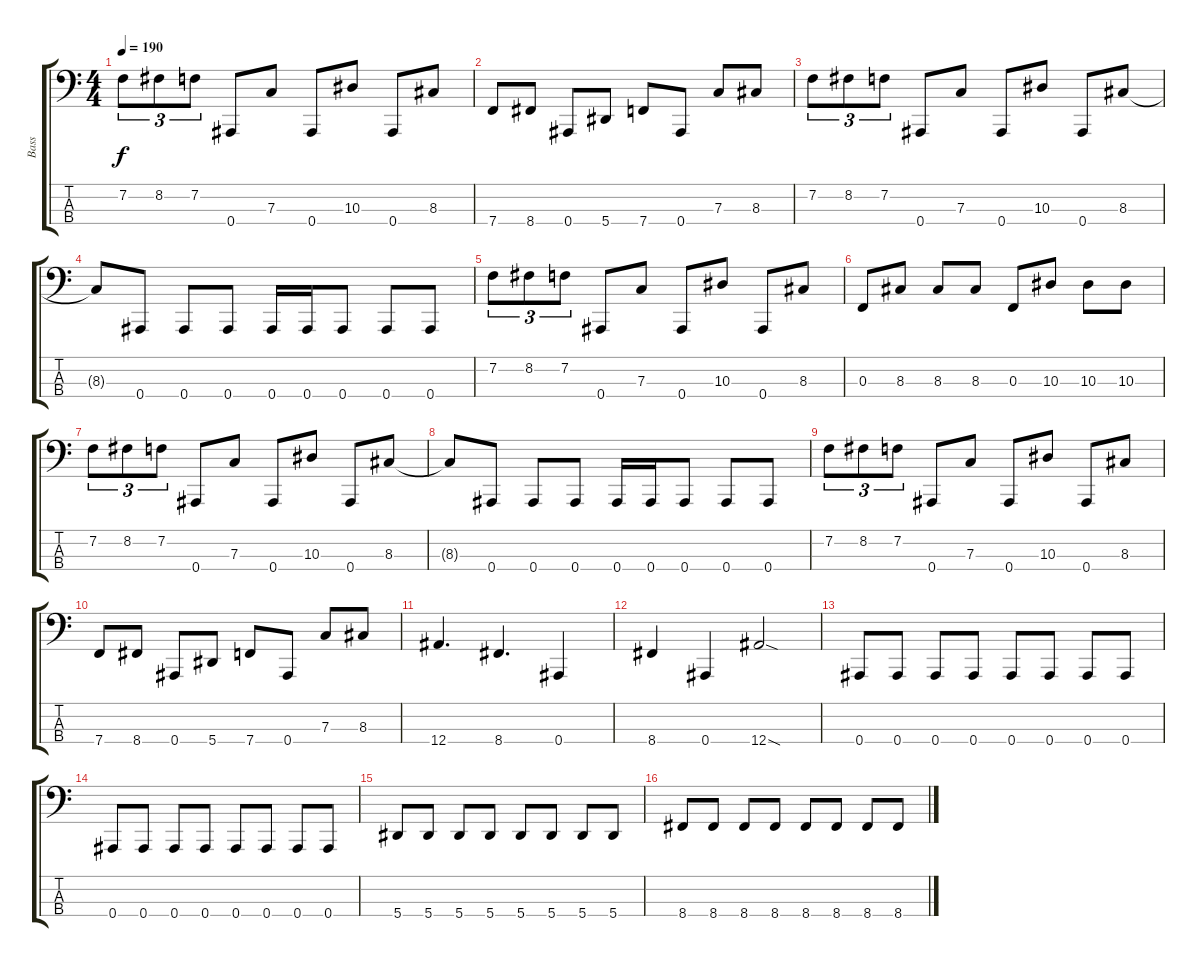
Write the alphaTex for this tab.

\track ("Bass" "Bass") {instrument electricbasspick}
\staff {score tabs}
\tuning (Eb2 Bb1 F1 Bb0) {hide}
\ts (4 4)
\tempo 190
\clef f4
\ks c
7.2.8{tu (3 2) dy f} 8.2.8{tu (3 2)} 7.2.8{tu (3 2)} 0.4.8 7.3.8 0.4.8 10.3.8 0.4.8 8.3.8 |
7.4.8 8.4.8 0.4.8 5.4.8 7.4.8 0.4.8 7.3.8 8.3.8 |
7.2.8{tu (3 2)} 8.2.8{tu (3 2)} 7.2.8{tu (3 2)} 0.4.8 7.3.8 0.4.8 10.3.8 0.4.8 8.3.8 |
8.3{t}.8 0.4.8 0.4.8 0.4.8 0.4.16 0.4.16 0.4.8 0.4.8 0.4.8 |
7.2.8{tu (3 2)} 8.2.8{tu (3 2)} 7.2.8{tu (3 2)} 0.4.8 7.3.8 0.4.8 10.3.8 0.4.8 8.3.8 |
0.3.8 8.3.8 8.3.8 8.3.8 0.3.8 10.3.8 10.3.8 10.3.8 |
7.2.8{tu (3 2)} 8.2.8{tu (3 2)} 7.2.8{tu (3 2)} 0.4.8 7.3.8 0.4.8 10.3.8 0.4.8 8.3.8 |
8.3{t}.8 0.4.8 0.4.8 0.4.8 0.4.16 0.4.16 0.4.8 0.4.8 0.4.8 |
7.2.8{tu (3 2)} 8.2.8{tu (3 2)} 7.2.8{tu (3 2)} 0.4.8 7.3.8 0.4.8 10.3.8 0.4.8 8.3.8 |
7.4.8 8.4.8 0.4.8 5.4.8 7.4.8 0.4.8 7.3.8 8.3.8 |
12.4.4{d} 8.4.4{d} 0.4.4 |
8.4.4 0.4.4 12.4{sod}.2 |
0.4.8 0.4.8 0.4.8 0.4.8 0.4.8 0.4.8 0.4.8 0.4.8 |
0.4.8 0.4.8 0.4.8 0.4.8 0.4.8 0.4.8 0.4.8 0.4.8 |
5.4.8 5.4.8 5.4.8 5.4.8 5.4.8 5.4.8 5.4.8 5.4.8 |
8.4.8 8.4.8 8.4.8 8.4.8 8.4.8 8.4.8 8.4.8 8.4.8
